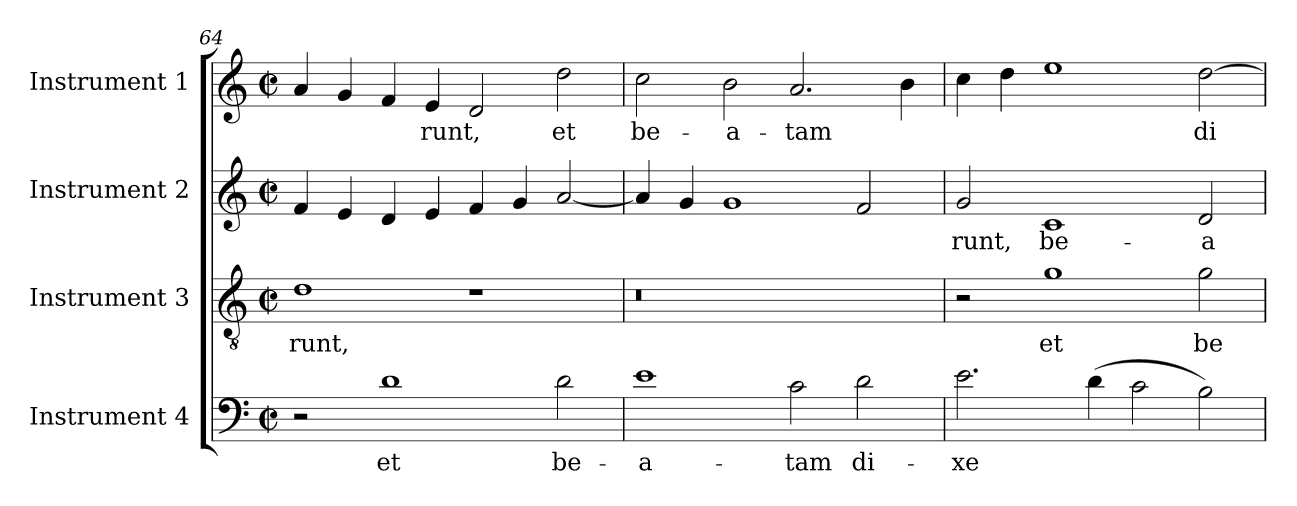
**kern	**text	**kern	**text	**kern	**text	**kern	**text
*part4	*part4	*part3	*part3	*part2	*part2	*part1	*part1
*staff4	*staff4	*staff3	*staff3	*staff2	*staff2	*staff1	*staff1
*I"Instrument 4	*	*I"Instrument 3	*	*I"Instrument 2	*	*I"Instrument 1	*
*clefF4	*	*clefGv2	*	*clefG2	*	*clefG2	*
*k[]	*	*k[]	*	*k[]	*	*k[]	*
*C:	*	*C:	*	*C:	*	*C:	*
*M2/2	*	*M2/2	*	*M2/2	*	*M2/2	*
*met(c|)	*	*met(c|)	*	*met(c|)	*	*met(c|)	*
=64	=64	=64	=64	=64	=64	=64	=64
!	!	!	!LO:LY:b:cj	!	!LO:LY:b:cj	!	!LO:LY:b:cj
2r	.	1d	-runt,	4f/	--	4a/	--
!	!	!	!	!	!LO:LY:b:cj	!	!LO:LY:b:cj
.	.	.	.	4e/	--	4g/	--
!	!LO:LY:b:cj	!	!	!	!LO:LY:b:cj	!	!LO:LY:b:cj
1d	et	.	.	4d/	--	4f/	--
!	!	!	!	!	!LO:LY:b:cj	!	!LO:LY:b:cj
.	.	.	.	4e/	--	4e/	-runt,
!	!	!	!	!	!LO:LY:b:cj	!	!LO:LY:b:cj
.	.	1r	.	4f/	--	2d/	.
!	!	!	!	!	!LO:LY:b:cj	!	!
.	.	.	.	4g/	--	.	.
!	!LO:LY:b:cj	!	!	!	!LO:LY:b:cj	!	!LO:LY:b:cj
2d\	be-	.	.	[<2a/	--	2dd\	et
=65	=65	=65	=65	=65	=65	=65	=65
!	!LO:LY:b:cj	!	!	!	!LO:LY:b:cj	!	!LO:LY:b:cj
1e	-a-	0r	.	4a/]	--	2cc\	be-
!	!	!	!	!	!LO:LY:b:cj	!	!
.	.	.	.	4g/	--	.	.
!	!	!	!	!	!LO:LY:b:cj	!	!LO:LY:b:cj
.	.	.	.	1g	--	2b\	-a-
!	!LO:LY:b:cj	!	!	!	!	!	!LO:LY:b:cj
2c\	-tam	.	.	.	.	2.a/	-tam
!	!LO:LY:b:cj	!	!	!	!LO:LY:b:cj	!	!
2d\	di-	.	.	2f/	--	.	.
!	!	!	!	!	!	!	!LO:LY:b:cj
.	.	.	.	.	.	4b\	.
=66	=66	=66	=66	=66	=66	=66	=66
!	!LO:LY:b:cj	!	!	!	!LO:LY:b:cj	!	!LO:LY:b:cj
2.e\	-xe-	2r	.	2g/	-runt,	4cc\	.
!	!	!	!	!	!	!	!LO:LY:b:cj
.	.	.	.	.	.	4dd\	.
!	!	!	!LO:LY:b:cj	!	!LO:LY:b:cj	!	!LO:LY:b:cj
.	.	1g	et	1c	be-	1ee	.
!	!LO:LY:b:cj	!	!	!	!	!	!
(<4d\	--	.	.	.	.	.	.
!	!LO:LY:b:cj	!	!	!	!	!	!
2c\	--	.	.	.	.	.	.
!	!LO:LY:b:cj	!	!LO:LY:b:cj	!	!LO:LY:b:cj	!	!LO:LY:b:cj
2B\)	--	2g\	be-	2d/	-a-	[>2dd\	di-
=	=	=	=	=	=	=	=
*-	*-	*-	*-	*-	*-	*-	*-
